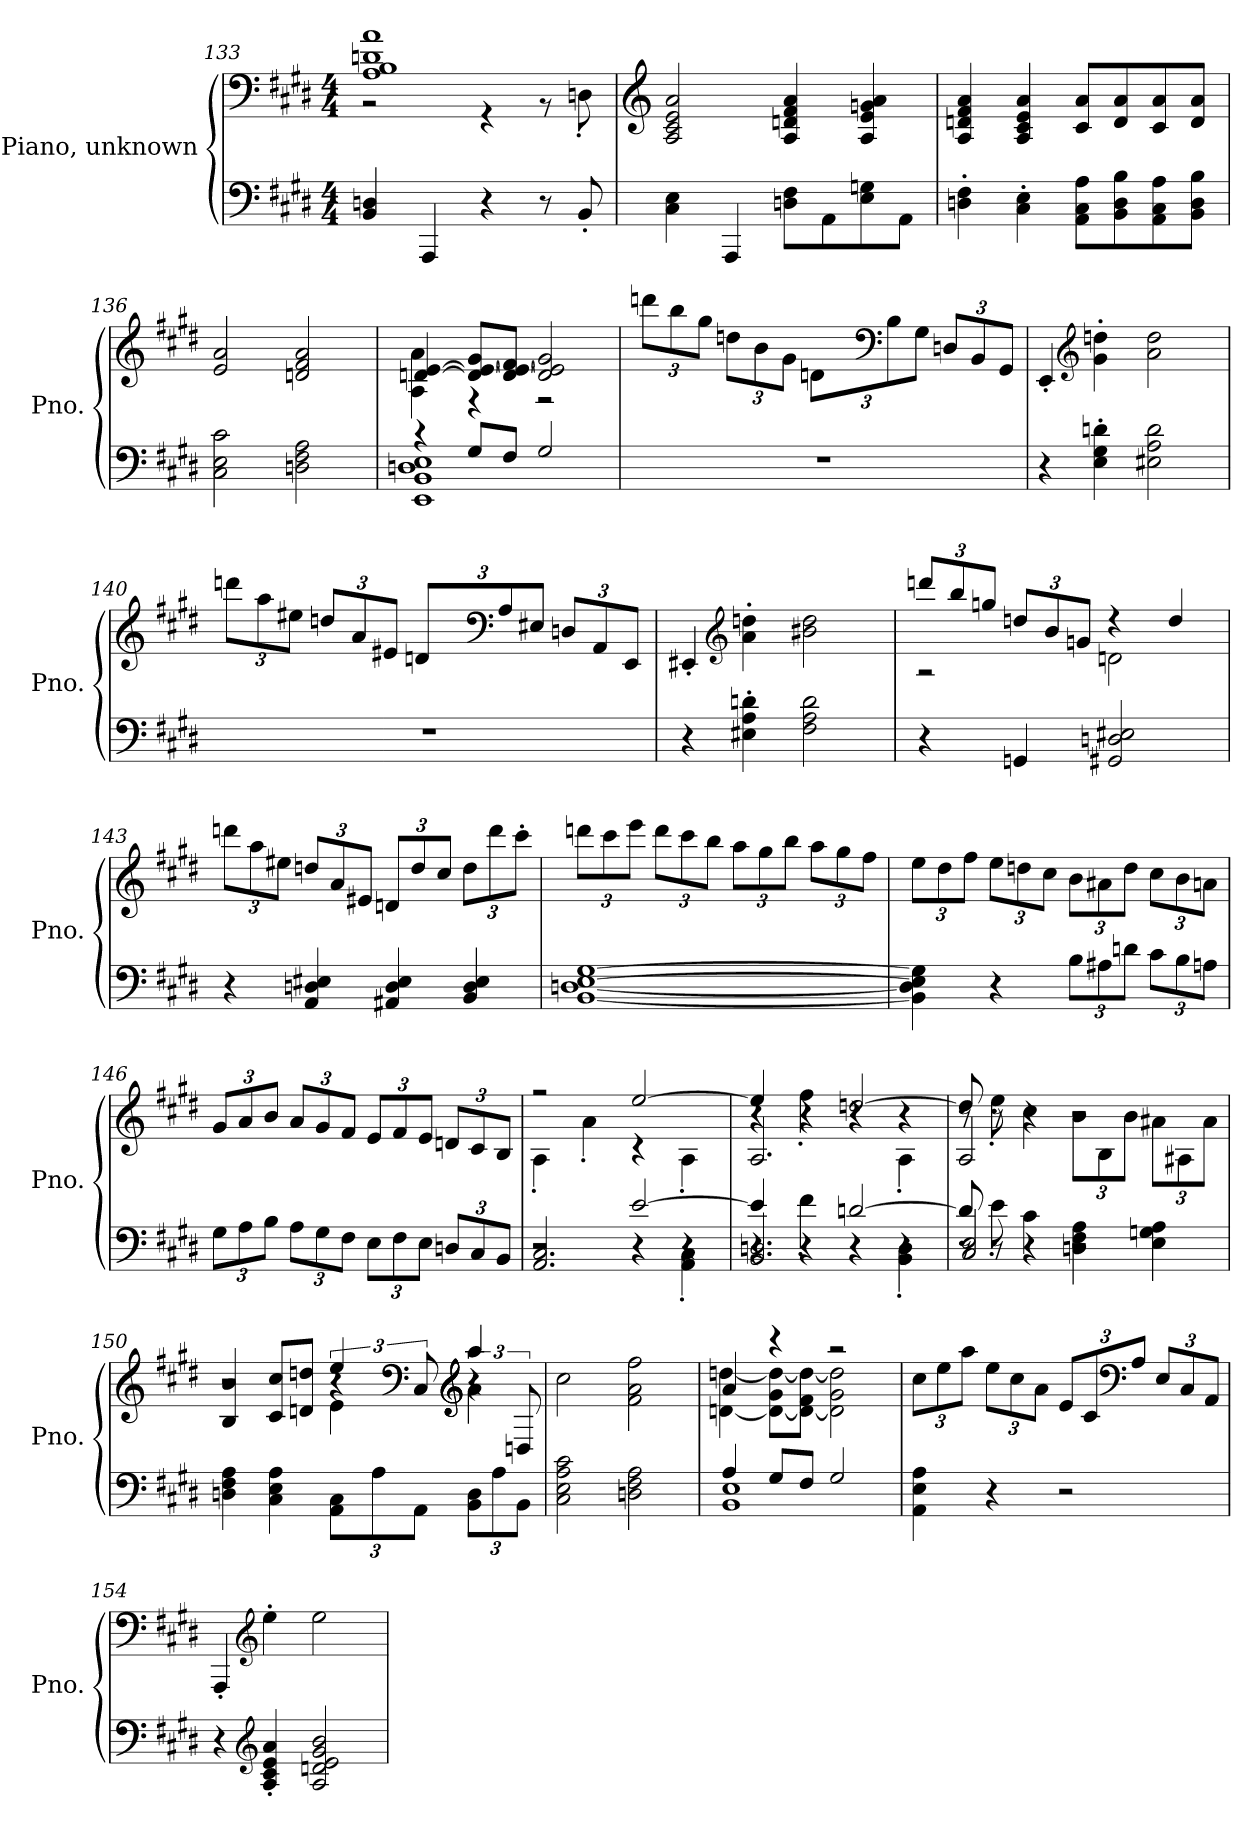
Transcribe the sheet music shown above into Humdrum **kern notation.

**kern	**kern
*part1	*part1
*staff2	*staff1
*I"Piano, unknown	*
*I'Pno.	*
*clefF4	*clefF4
*k[f#c#g#d#]	*k[f#c#g#d#]
*M4/4	*M4/4
=133	=133
*	*^
4BB/ 4Dn/	1A 1B 1dn 1a	2r
4AAA/	.	.
4r	.	4r
8r	.	8r
8BB'/	.	8Dn'\
*	*v	*v
=134	=134
*	*clefG2
4C#\ 4E\	2A/ 2c#/ 2e/ 2a/
4AAA/	.
8Dn\ 8F#\L	4A/ 4dn/ 4f#/ 4a/
8AA\	.
8E\ 8Gn\	4A/ 4e/ 4gn/ 4a/
8AA\J	.
!!LO:LB:g=z
=135	=135
4Dn\' 4F#\'	4A/ 4dn/ 4f#/ 4a/
4C#\' 4E\'	4A/ 4c#/ 4e/ 4a/
8AA\ 8C#\ 8A\L	8c#/ 8a/L
8BB\ 8D\ 8B\	8d/ 8a/
8AA\ 8C#\ 8A\	8c#/ 8a/
8BB\ 8D\ 8B\J	8d/ 8a/J
=136	=136
2C#\ 2E\ 2c#\	2e/ 2a/
2Dn\ 2F#\ 2A\	2dn/ 2f#/ 2a/
=137	=137
*^	*^
4r	1EE 1BB 1Dn 1E	[4dn/ [4e/	4A\ 4a\
8G#/L	.	8d/_ 8e/_ 8g#/L	4r
8F#/J	.	8d/_ 8e/_ 8f#/J	.
2G#/	.	2d/] 2e/] 2g#/	2r
*v	*v	*	*
*	*v	*v
=138	=138
*	*Xbrackettup
1r	12dddn\L
.	12bb\
.	12gg#\J
.	12ddn\L
.	12b\
.	12g#\J
.	12dn\L
*	*clefF4
.	12B\
.	12G#\J
.	12Dn/L
.	12BB/
.	12GG#/J
!!LO:LB:g=z
=139	=139
4r	4EE'/
*	*clefG2
4E\' 4G#\' 4dn\'	4g#\' 4ddn\'
2E#X\ 2A\ 2d\	2a\ 2dd\
=140	=140
1r	12dddn\L
.	12aa\
.	12ee#X\J
.	12ddn/L
.	12a/
.	12e#X/J
.	12dn/L
*	*clefF4
.	12A/
.	12E#X/J
.	12Dn/L
.	12AA/
.	12EE/J
=141	=141
4r	4EE#X'/
*	*clefG2
4E#X\' 4A\' 4dn\'	4a\' 4ddn\'
2F#\ 2A\ 2d\	2b#X\ 2dd\
!!LO:PB:g=z
=142	=142
*	*^
4r	12dddn/L	2r
.	12bb/	.
.	12ggn/J	.
4GGn/	12ddn/L	.
.	12b/	.
.	12gn/J	.
2GG#X/ 2Dn/ 2E#X/	4r	2dn\
.	4dd/	.
*	*v	*v
=143	=143
4r	12dddn\L
.	12aa\
.	12ee#X\J
4AA/ 4Dn/ 4E#X/	12ddn/L
.	12a/
.	12e#X/J
4AA#X/ 4D/ 4E#/	12dn/L
.	12dd/
.	12cc#/J
4BB/ 4D/ 4E#/	12dd\L
.	12ddd\
.	12ccc#'\J
!!LO:LB:g=z
=144	=144
[1BB [1Dn [1E [1G#	12dddn\L
.	12ccc#\
.	12eee\J
.	12ddd\L
.	12ccc#\
.	12bb\J
.	12aa\L
.	12gg#\
.	12bb\J
.	12aa\L
.	12gg#\
.	12ff#\J
=145	=145
4BB\] 4D\] 4E\] 4G#\]	12ee\L
.	12dd#\
.	12ff#\J
4r	12ee\L
.	12ddn\
.	12cc#\J
*Xbrackettup	*
12B\L	12b\L
12A#X\	12a#X\
12dn\J	12dd\J
12c#\L	12cc#\L
12B\	12b\
12An\J	12an\J
!!LO:LB:g=z
=146	=146
12G#\L	12g#/L
12A\	12a/
12B\J	12b/J
12A\L	12a/L
12G#\	12g#/
12F#\J	12f#/J
12E\L	12e/L
12F#\	12f#/
12E\J	12e/J
12Dn/L	12dn/L
12C#/	12c#/
12BB/J	12B/J
=147	=147
*^	*^
*	*^	*	*
2r	2r	2.AA/ 2.C#/	2r	4A'\
.	.	.	.	4a'\
[2e/	4r	.	[2ee/	4r
.	4AA\' 4C#\'	4r	.	4A'\
=148	=148	=148	=148	=148
*	*	*	*	*^
4e/]	4r	2.BB/ 2.Dn/	4ee/]	4r	2.A/
4r	4f#'\	.	4r	4ff#'\	.
[2dn/	4r	.	[2ddn/	4r	.
.	4BB\' 4D\'	4r	.	4A'\	4r
=149	=149	=149	=149	=149	=149
8d/]	8r	2C#/ 2E/	8dd/]	8r	2A/
8r	8e'\	.	8r	8ee'\	.
4r	4c#\	.	4r	4cc#\	.
2r	4Dn\ 4F#\ 4A\	2r	2r	12b\L	2r
.	.	.	.	12B\	.
.	.	.	.	12b\J	.
.	4E\ 4Gn\ 4A\	.	.	12a#X\L	.
.	.	.	.	12A#X\	.
.	.	.	.	12a#\J	.
*v	*v	*v	*	*	*
!!LO:LB:g=z	!!	!!
=150	=150	=150	=150
4Dn\ 4F#\ 4A\	2r	2r	4B/ 4b/
4C#\ 4E\ 4A\	.	.	8c#/ 8cc#/L
.	.	.	8dn/ 8ddn/J
*	*	*	*brackettup
12AA\ 12C#\L	4ee/	4e\	6r
12A\	.	.	.
*	*clefF4	*	*
12AA\J	.	.	12C#/
*	*clefG2	*	*
12BB\ 12D\L	4aa/	4a\	6r
12A\	.	.	.
12BB\J	.	.	12Dn/
*	*v	*v	*v
=151	=151
2C#\ 2E\ 2A\ 2c#\	2cc#\
2Dn\ 2F#\ 2A\	2f#\ 2a\ 2ff#\
=152	=152
*^	*^
4A/	1BB 1E	4a/	[4dn\ [4ddn\
8G#/L	.	4r	8d\_ 8g#\ 8dd\_L
8F#/J	.	.	8d\_ 8f#\ 8dd\_J
2G#/	.	2r	2d\] 2g#\ 2dd\]
*v	*v	*	*
*	*v	*v
=153	=153
*	*Xbrackettup
4AA\ 4E\ 4A\	12cc#\L
.	12ee\
.	12aa\J
4r	12ee\L
.	12cc#\
.	12a\J
2r	12e/L
.	12c#/
*	*clefF4
.	12A/J
.	12E/L
.	12C#/
.	12AA/J
!!LO:LB:g=z
=154	=154
4r	4AAA'/
*clefG2	*clefG2
4A/' 4c#/' 4e/' 4a/'	4ee'\
2A/ 2dn/ 2e/ 2g#/ 2b/	2ee\
=	=
*-	*-
